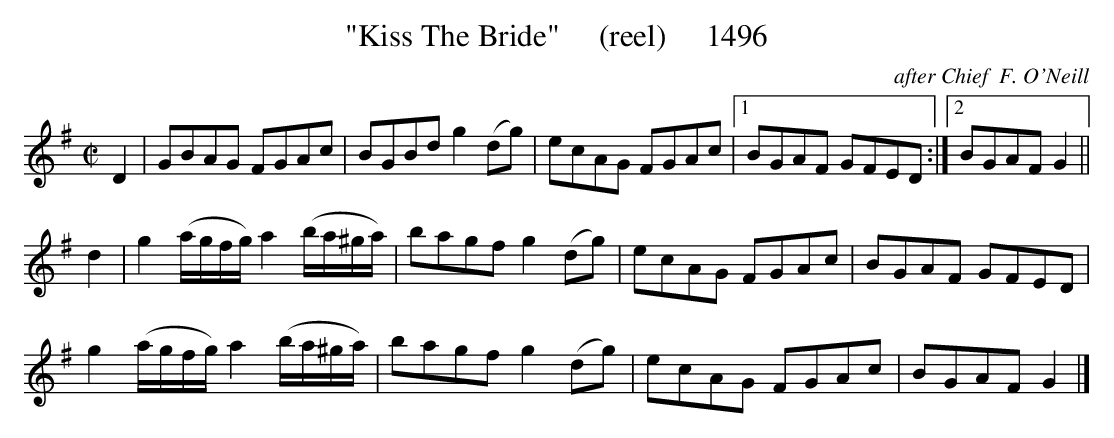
X:1
T:"Kiss The Bride"     (reel)     1496
C:after Chief  F. O'Neill
BRENNAN July 2003 (HTTP://WWW.SOSYOURMOM.COM)
M:C|
L:1/8
K:G
D2|GBAG FGAc|BGBd g2(dg)|ecAG FGAc|[1BGAF GFED:|[2BGAF G2||
d2|g2(a/2g/2f/2g/2) a2(b/2a/2^g/2a/2)|bagf g2(dg)|ecAG FGAc|BGAF GFED|
g2(a/2g/2f/2g/2) a2(b/2a/2^g/2a/2)|bagf g2(dg)|ecAG FGAc|BGAF G2|]
